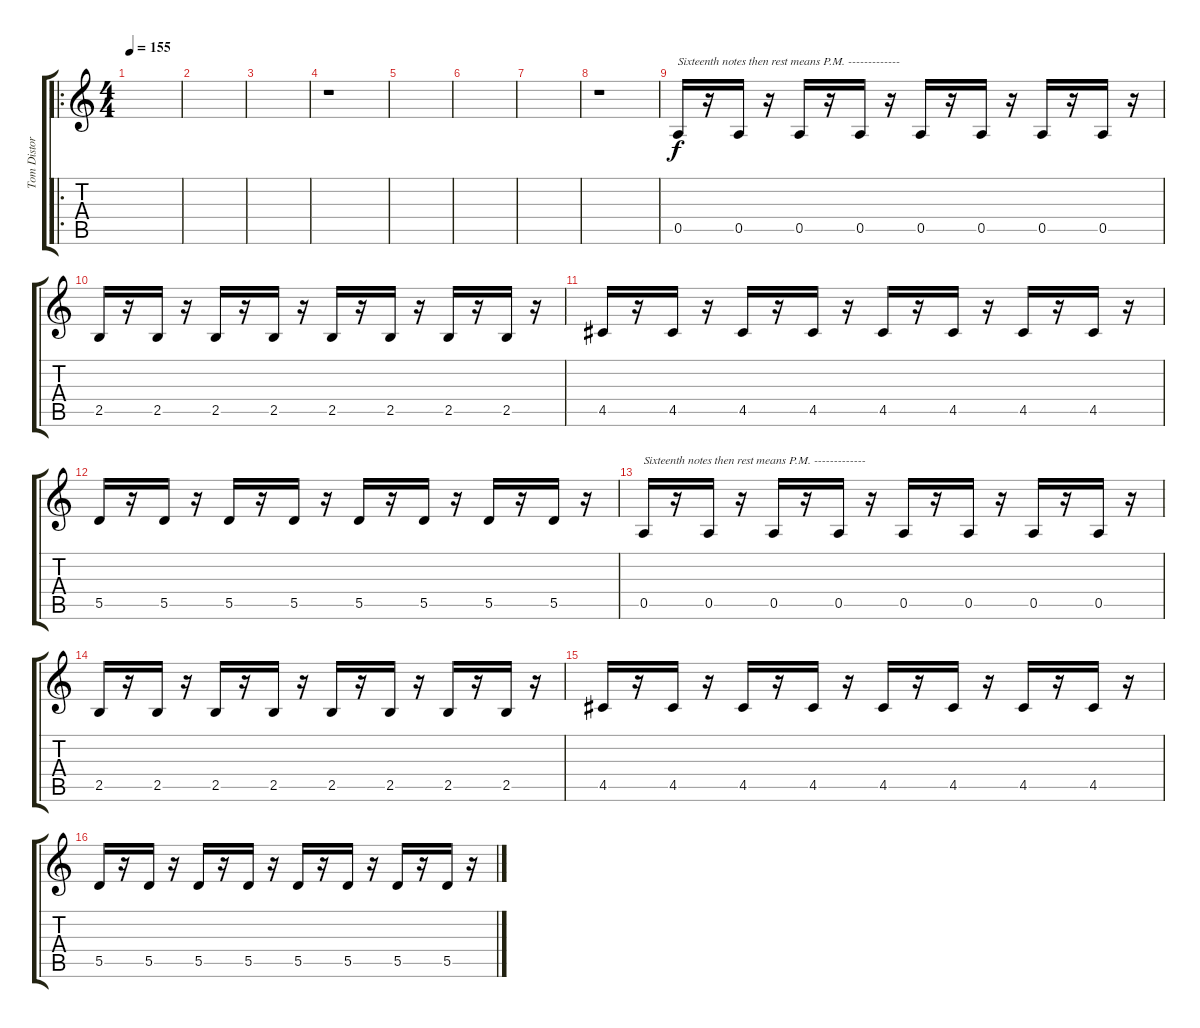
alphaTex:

\track ("Tom Distortion" "Tom Distor") {instrument distortionguitar}
\staff {score tabs}
\tuning (E4 B3 G3 D3 A2 E2) {hide}
\ro
\ts (4 4)
\tempo 155
\clef g2
\ks c
|
|
|
r.1 |
|
|
|
r.1 |
0.5.16{txt "Sixteenth notes then rest means P.M. -------------"} r.16 0.5.16 r.16 0.5.16 r.16 0.5.16 r.16 0.5.16 r.16 0.5.16 r.16 0.5.16 r.16 0.5.16 r.16 |
2.5.16 r.16 2.5.16 r.16 2.5.16 r.16 2.5.16 r.16 2.5.16 r.16 2.5.16 r.16 2.5.16 r.16 2.5.16 r.16 |
4.5.16 r.16 4.5.16 r.16 4.5.16 r.16 4.5.16 r.16 4.5.16 r.16 4.5.16 r.16 4.5.16 r.16 4.5.16 r.16 |
5.5.16 r.16 5.5.16 r.16 5.5.16 r.16 5.5.16 r.16 5.5.16 r.16 5.5.16 r.16 5.5.16 r.16 5.5.16 r.16 |
0.5.16{txt "Sixteenth notes then rest means P.M. -------------"} r.16 0.5.16 r.16 0.5.16 r.16 0.5.16 r.16 0.5.16 r.16 0.5.16 r.16 0.5.16 r.16 0.5.16 r.16 |
2.5.16 r.16 2.5.16 r.16 2.5.16 r.16 2.5.16 r.16 2.5.16 r.16 2.5.16 r.16 2.5.16 r.16 2.5.16 r.16 |
4.5.16 r.16 4.5.16 r.16 4.5.16 r.16 4.5.16 r.16 4.5.16 r.16 4.5.16 r.16 4.5.16 r.16 4.5.16 r.16 |
5.5.16 r.16 5.5.16 r.16 5.5.16 r.16 5.5.16 r.16 5.5.16 r.16 5.5.16 r.16 5.5.16 r.16 5.5.16 r.16
